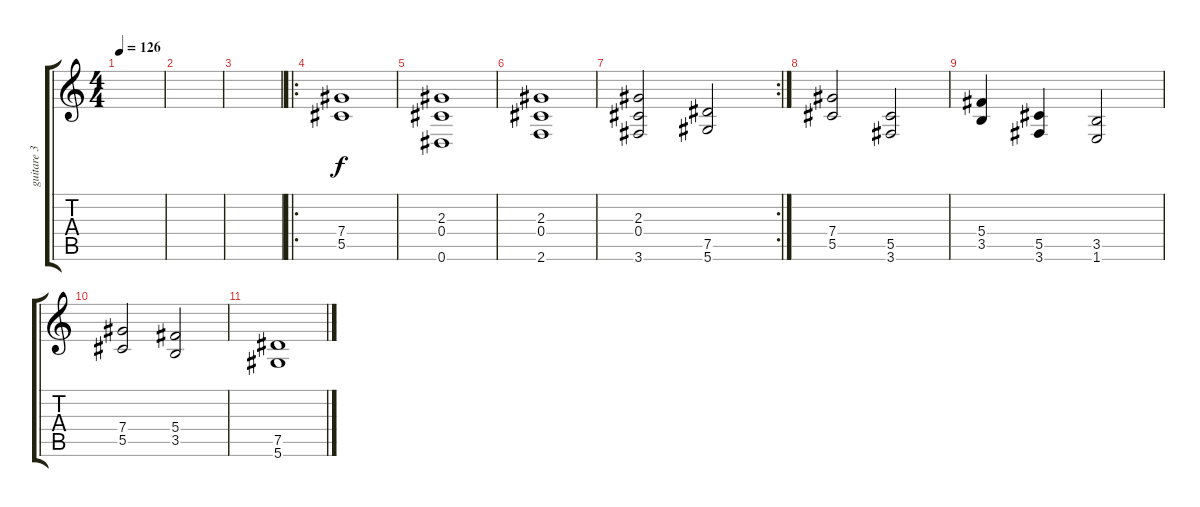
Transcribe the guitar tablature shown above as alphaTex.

\track ("guitare 3" "guitare 3") {instrument distortionguitar}
\staff {score tabs}
\tuning (Eb4 Bb3 Gb3 Db3 Ab2 Eb2) {hide}
\ts (4 4)
\tempo 126
\clef g2
\ks c
|
|
|
\ro
(7.4 5.5).1 |
(2.3 0.4 0.6).1 |
(2.3 0.4 2.6).1 |
\rc 2
(2.3 0.4 3.6).2 (7.5 5.6).2 |
(7.4 5.5).2 (5.5 3.6).2 |
(5.4 3.5).4 (5.5 3.6).4 (3.5 1.6).2 |
(7.4 5.5).2 (5.4 3.5).2 |
(7.5 5.6).1
